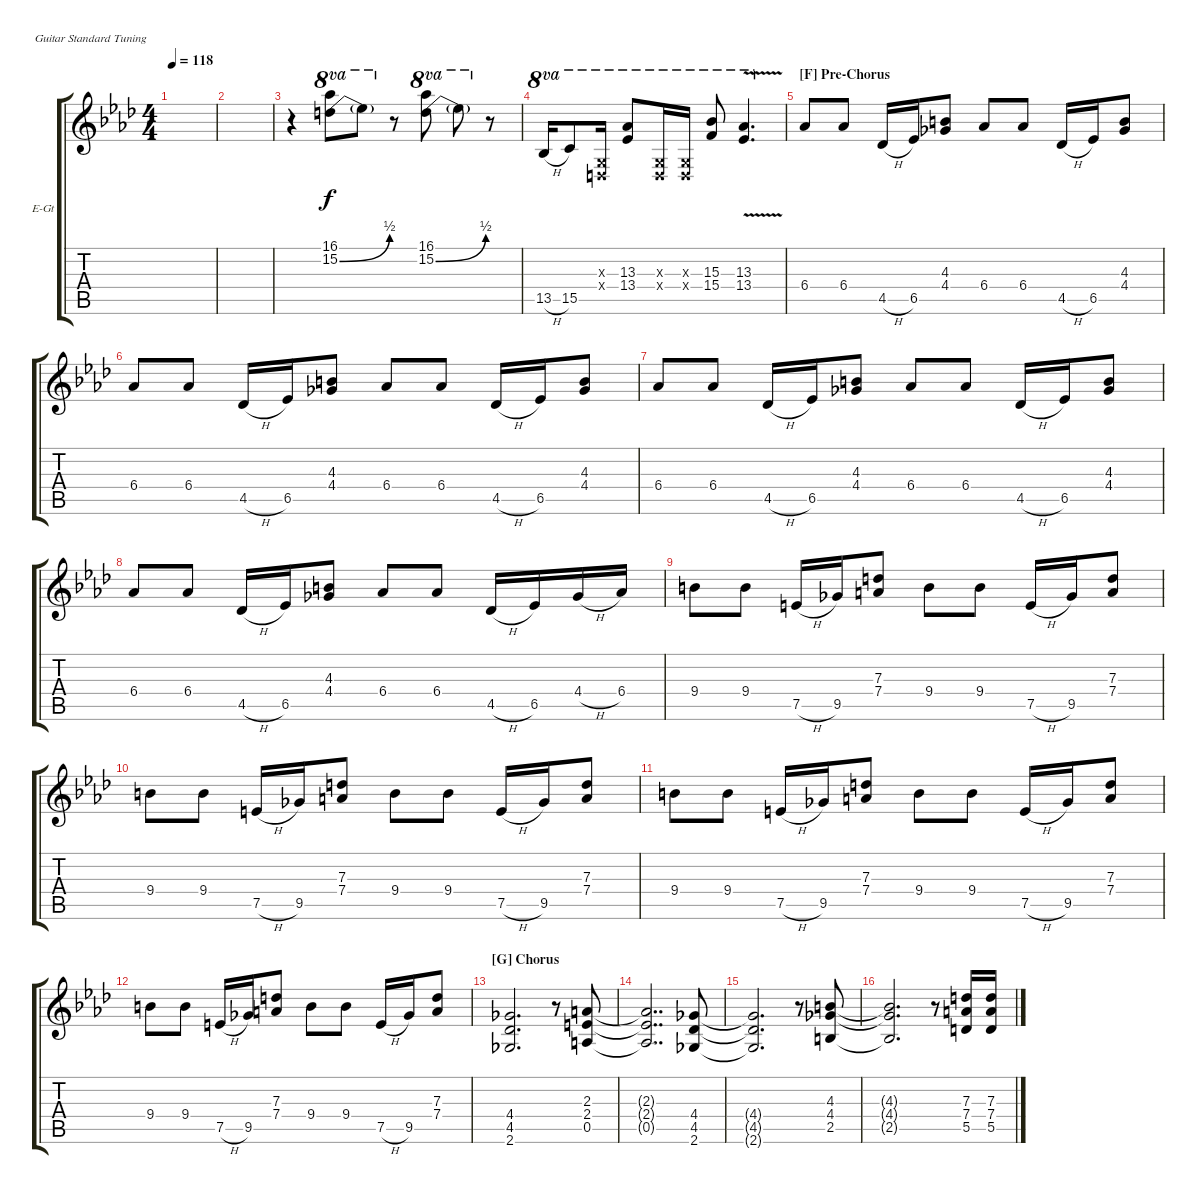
\bracketExtendMode groupsimilarinstruments
\firstSystemTrackNameOrientation horizontal
\otherSystemsTrackNameOrientation horizontal
\track ("Guitar 1" "E-Gt") {instrument distortionguitar}
\staff {score tabs}
\tuning (E4 B3 G3 D3 A2 E2)
\ts (4 4)
\tempo 118
\clef g2
\scale
1.03909
\ks ab
|
\scale
0.960908 |
\scale
1.03909 r.4 (16.1 15.2{be (bend 0 0 16.8 2)}).8{ot 8va} 15.2{t}.8{ot 8va} r.8 (16.1 15.2{be (bend 0 0 16.8 2)}).8{ot 8va} 15.2{t}.8{ot 8va} r.8 |
\scale
0.960908 13.5{h}.16{ot 8va} 15.5.8{ot 8va} (0.3{x} 0.4{x}).16{ot 8va} (13.4 13.3).8{ot 8va} (0.3{x} 0.4{x}).16{ot 8va} (0.3{x} 0.4{x}).16{ot 8va} (15.4 15.3).8{ot 8va} (13.3 13.4{v}).4{d ot 8va} |
\section ("F" "Pre-Chorus")
\scale
1.03909 6.4.8 6.4.8 4.5{h}.16 6.5.16 (4.4 4.3).8 6.4.8 6.4.8 4.5{h}.16 6.5.16 (4.4 4.3).8 |
\scale
0.960908 6.4.8 6.4.8 4.5{h}.16 6.5.16 (4.4 4.3).8 6.4.8 6.4.8 4.5{h}.16 6.5.16 (4.4 4.3).8 |
\scale
1.03909 6.4.8 6.4.8 4.5{h}.16 6.5.16 (4.4 4.3).8 6.4.8 6.4.8 4.5{h}.16 6.5.16 (4.4 4.3).8 |
\scale
0.960908 6.4.8 6.4.8 4.5{h}.16 6.5.16 (4.4 4.3).8 6.4.8 6.4.8 4.5{h}.16 6.5.16 4.4{h}.16 6.4.16 |
\scale
1.03909 9.4.8 9.4.8 7.5{h}.16 9.5.16 (7.4 7.3).8 9.4.8 9.4.8 7.5{h}.16 9.5.16 (7.4 7.3).8 |
\scale
0.960908 9.4.8 9.4.8 7.5{h}.16 9.5.16 (7.4 7.3).8 9.4.8 9.4.8 7.5{h}.16 9.5.16 (7.4 7.3).8 |
\scale
1.03909 9.4.8 9.4.8 7.5{h}.16 9.5.16 (7.4 7.3).8 9.4.8 9.4.8 7.5{h}.16 9.5.16 (7.4 7.3).8 |
\scale
0.960908 9.4.8 9.4.8 7.5{h}.16 9.5.16 (7.4 7.3).8 9.4.8 9.4.8 7.5{h}.16 9.5.16 (7.4 7.3).8 |
\section ("G" "Chorus")
\scale
1.03909 (2.6 4.5 4.4).2{d} r.8 (0.5 2.4 2.3).8 |
\scale
0.960908 (0.5{t} 2.4{t} 2.3{t}).2{dd} (2.6 4.5 4.4).8 |
\scale
1.03909 (2.6{t} 4.5{t} 4.4{t}).2{d} r.8 (2.5 4.4 4.3).8 |
\scale
0.960908 (2.5{t} 4.4{t} 4.3{t}).2{d} r.8 (5.5 7.4 7.3).16 (5.5 7.4 7.3).16
